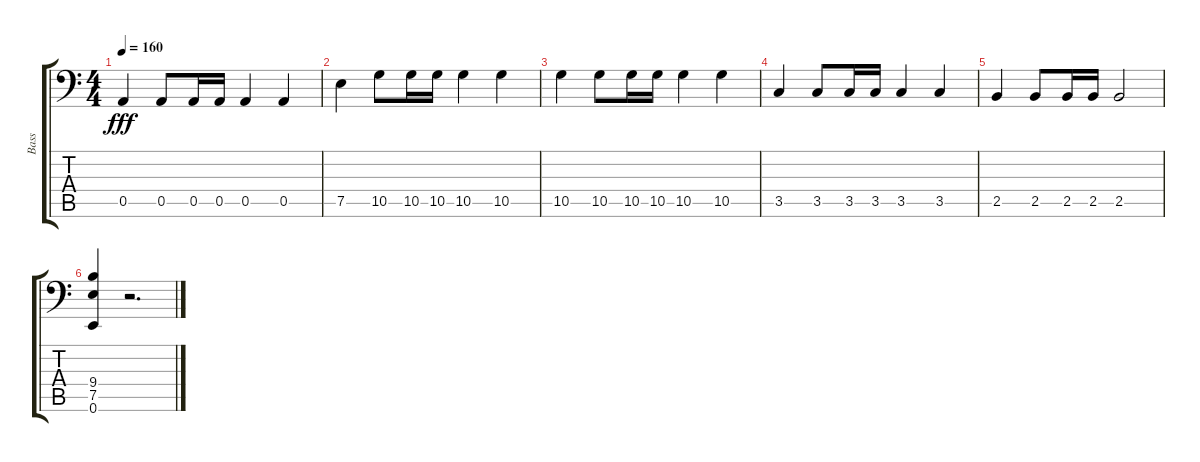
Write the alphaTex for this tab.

\track ("Bass" "Bass") {instrument electricbassfinger}
\staff {score tabs}
\tuning (E3 B2 G2 D2 A1 E1) {hide}
\ts (4 4)
\tempo 160
\clef f4
\ks c
0.5.4{dy fff} 0.5.8 0.5.16 0.5.16 0.5.4 0.5.4 |
7.5.4 10.5.8 10.5.16 10.5.16 10.5.4 10.5.4 |
10.5.4 10.5.8 10.5.16 10.5.16 10.5.4 10.5.4 |
3.5.4 3.5.8 3.5.16 3.5.16 3.5.4 3.5.4 |
2.5.4 2.5.8 2.5.16 2.5.16 2.5.2 |
(9.4 7.5 0.6).4 r.2{d}
